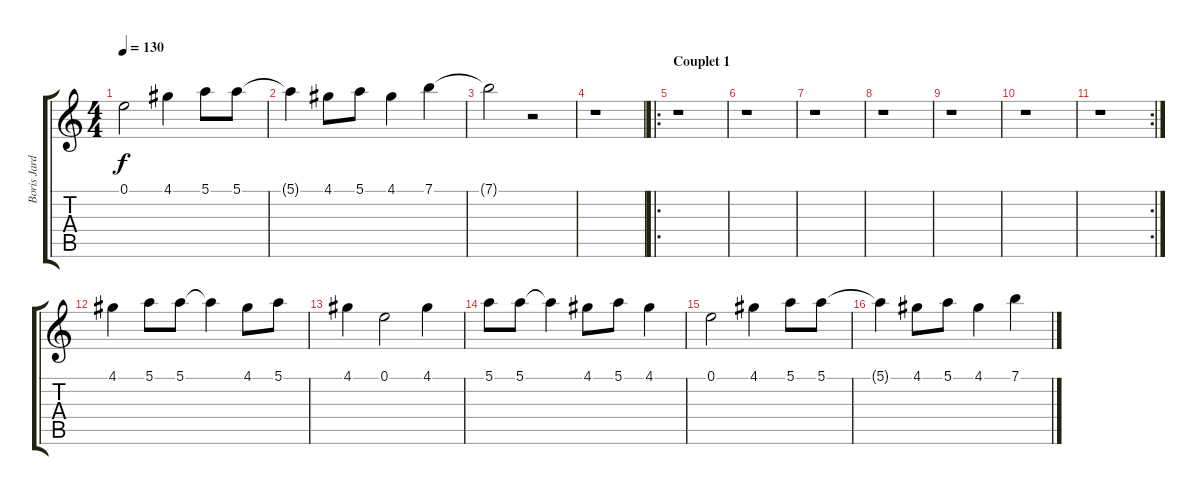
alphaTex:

\track ("Boris Jardel" "Boris Jard") {instrument distortionguitar}
\staff {score tabs}
\tuning (E4 B3 G3 D3 A2 E2) {hide}
\ts (4 4)
\tempo 130
\clef g2
\ks c
0.1.2{dy f} 4.1.4 5.1.8 5.1.8 |
5.1{t}.4 4.1.8 5.1.8 4.1.4 7.1.4 |
7.1{t}.2 r.2 |
r.1 |
\ro
\section ("" "Couplet 1")
r.1 |
r.1 |
r.1 |
r.1 |
r.1 |
r.1 |
\rc 2
r.1 |
4.1.4 5.1.8 5.1.8 5.1{t}.4 4.1.8 5.1.8 |
4.1.4 0.1.2 4.1.4 |
5.1.8 5.1.8 5.1{t}.4 4.1.8 5.1.8 4.1.4 |
0.1.2 4.1.4 5.1.8 5.1.8 |
5.1{t}.4 4.1.8 5.1.8 4.1.4 7.1.4
